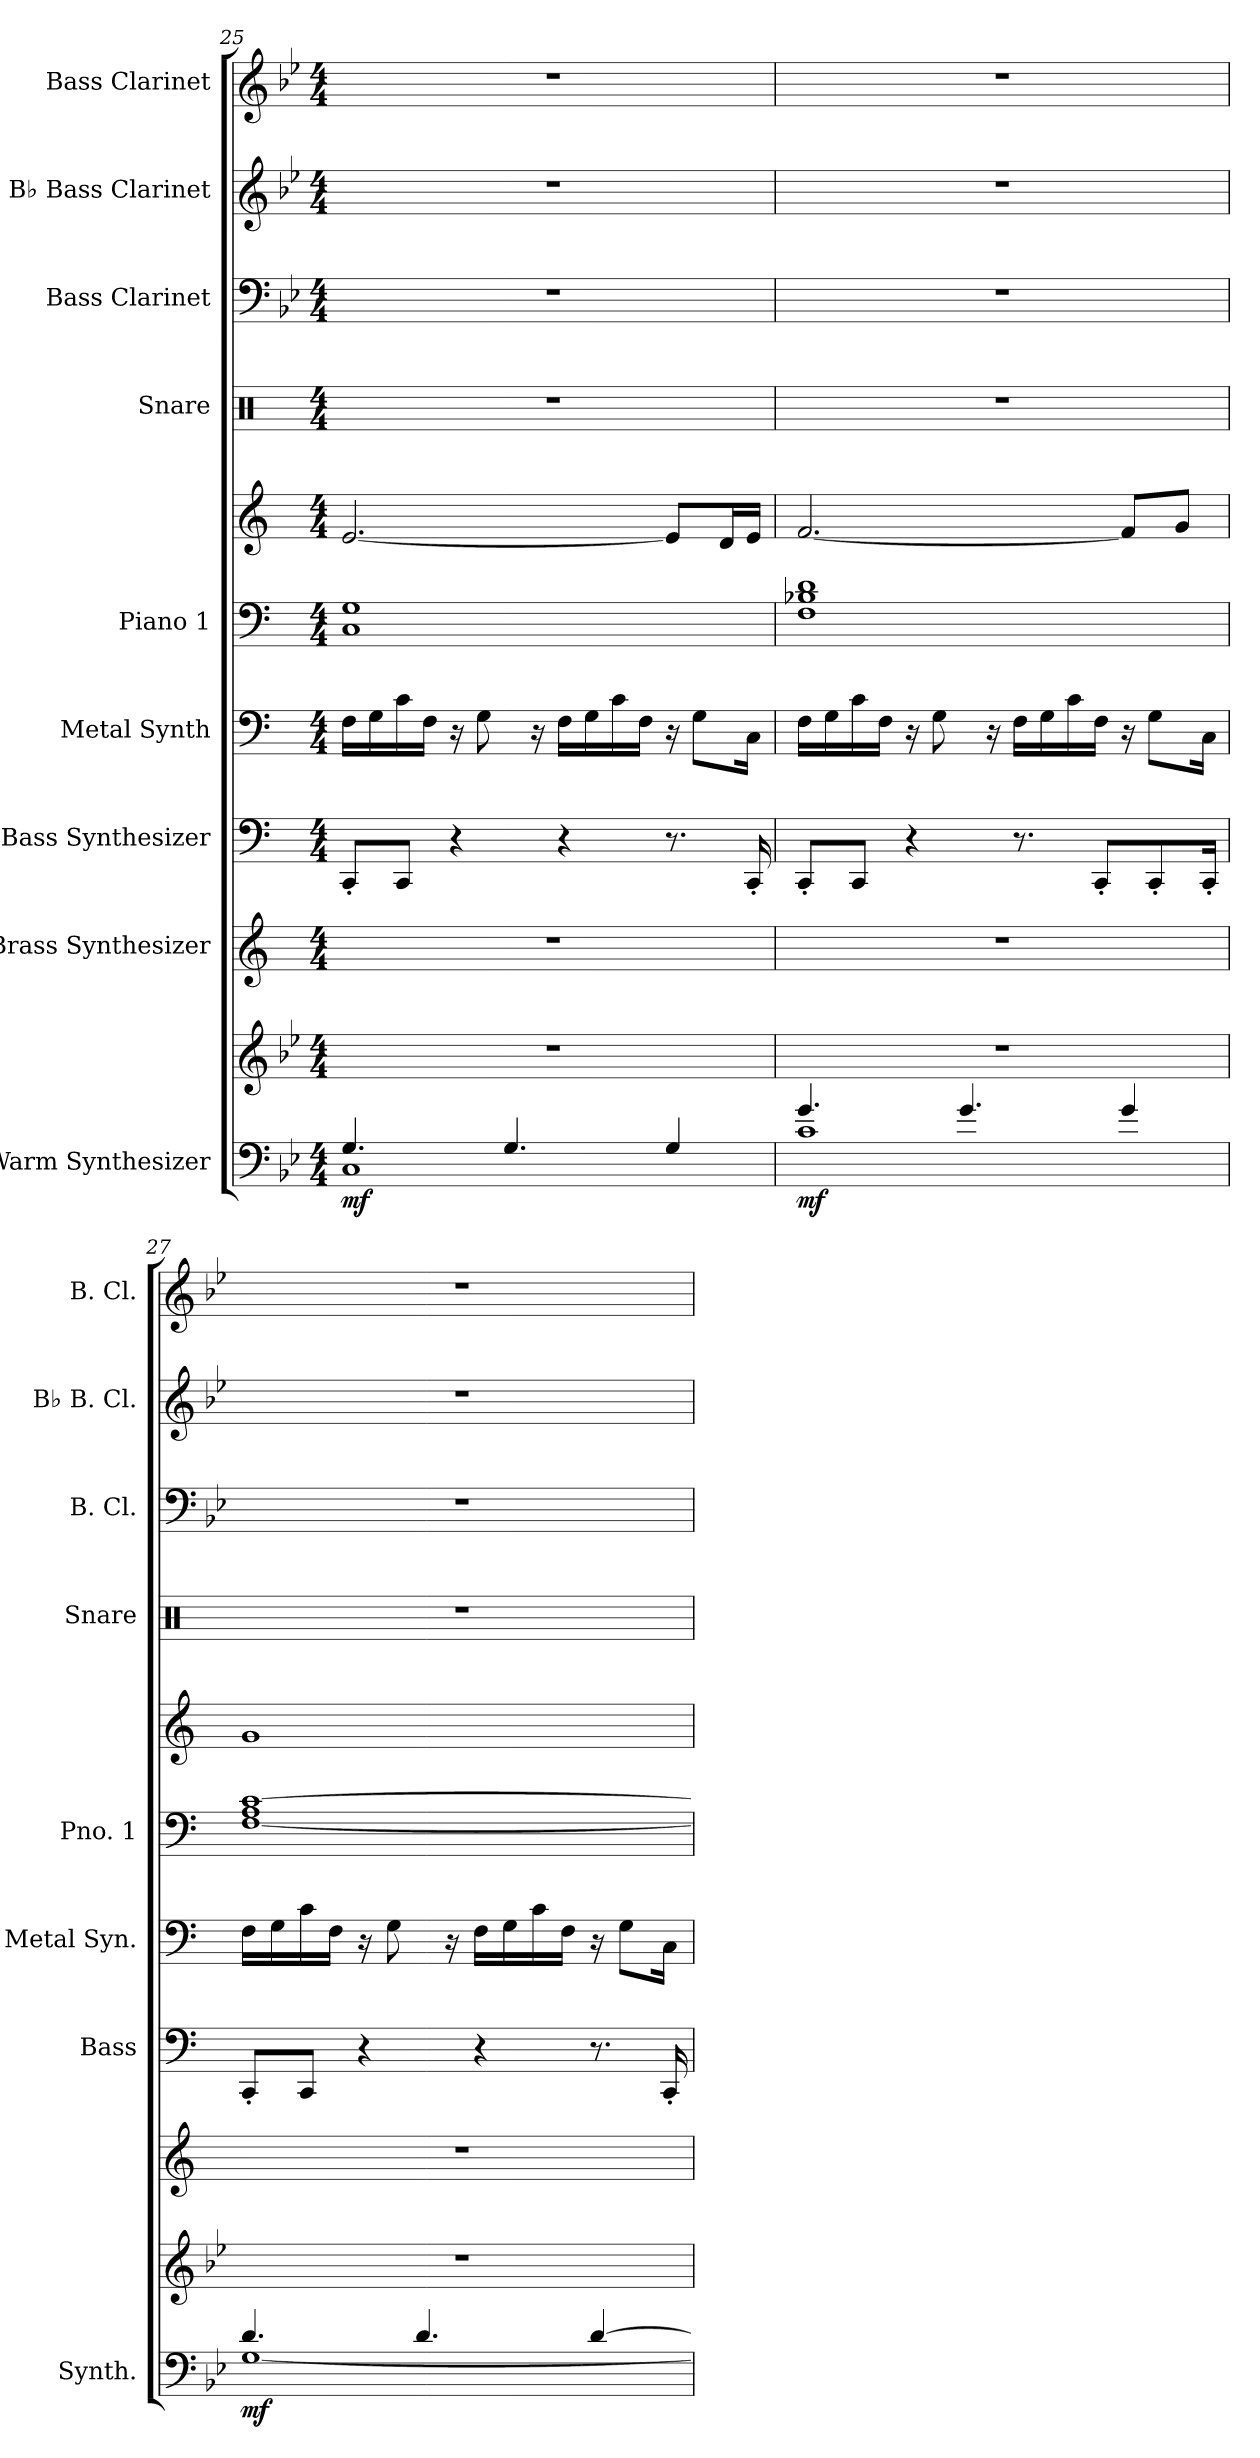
**kern	**kern	**dynam	**kern	**kern	**kern	**kern	**kern	**kern	**kern	**kern	**kern
*part9	*part9	*part9	*part8	*part7	*part6	*part5	*part5	*part4	*part3	*part2	*part1
*staff11	*staff10	*staff10/11	*staff9	*staff8	*staff7	*staff6	*staff5	*staff4	*staff3	*staff2	*staff1
*I"Warm Synthesizer	*	*	*I"Brass Synthesizer	*I"Bass Synthesizer	*I"Metal Synth	*I"Piano 1	*	*I"Snare	*I"Bass Clarinet	*I"B♭ Bass Clarinet	*I"Bass Clarinet
*I'Synth.	*	*	*	*I'Bass	*I'Metal Syn.	*I'Pno. 1	*	*I'Snare	*I'B. Cl.	*I'B♭ B. Cl.	*I'B. Cl.
*clefF4	*clefG2	*	*clefG2	*clefF4	*clefF4	*clefF4	*clefG2	*clefX	*clefF4	*clefG2	*clefG2
*	*	*	*	*	*	*	*	*	*ITrd1c2	*ITrd8c14	*ITrd8c14
*k[b-e-]	*k[b-e-]	*	*k[]	*k[]	*k[]	*k[]	*k[]	*k[]	*k[b-e-a-d-]	*k[b-e-]	*k[b-e-]
*M4/4	*M4/4	*	*M4/4	*M4/4	*M4/4	*M4/4	*M4/4	*M4/4	*M4/4	*M4/4	*M4/4
=25	=25	=25	=25	=25	=25	=25	=25	=25	=25	=25	=25
*^	*	*	*	*	*	*	*	*	*	*	*
!	!	!	!LO:DY:b=2	!	!	!	!	!	!	!	!	!
4.G/	1C	1r	mf	1r	8CC'/L	16F\LL	1C 1G	[2.e/	1r	1r	1r	1r
.	.	.	.	.	.	16G\	.	.	.	.	.	.
.	.	.	.	.	8CC/J	16c\	.	.	.	.	.	.
.	.	.	.	.	.	16F\JJ	.	.	.	.	.	.
.	.	.	.	.	4r	16r	.	.	.	.	.	.
.	.	.	.	.	.	8G\	.	.	.	.	.	.
4.G/	.	.	.	.	.	.	.	.	.	.	.	.
.	.	.	.	.	.	16r	.	.	.	.	.	.
.	.	.	.	.	4r	16F\LL	.	.	.	.	.	.
.	.	.	.	.	.	16G\	.	.	.	.	.	.
.	.	.	.	.	.	16c\	.	.	.	.	.	.
.	.	.	.	.	.	16F\JJ	.	.	.	.	.	.
4G/	.	.	.	.	8.r	16r	.	8e/L]	.	.	.	.
.	.	.	.	.	.	8G\L	.	.	.	.	.	.
.	.	.	.	.	.	.	.	16d/L	.	.	.	.
.	.	.	.	.	16CC'/	16C\Jk	.	16e/JJ	.	.	.	.
=26	=26	=26	=26	=26	=26	=26	=26	=26	=26	=26	=26	=26
!	!	!	!LO:DY:b=2	!	!	!	!	!	!	!	!	!
4.g/	1c	1r	mf	1r	8CC'/L	16F\LL	1F 1B-X 1d	[2.f/	1r	1r	1r	1r
.	.	.	.	.	.	16G\	.	.	.	.	.	.
.	.	.	.	.	8CC/J	16c\	.	.	.	.	.	.
.	.	.	.	.	.	16F\JJ	.	.	.	.	.	.
.	.	.	.	.	4r	16r	.	.	.	.	.	.
.	.	.	.	.	.	8G\	.	.	.	.	.	.
4.g/	.	.	.	.	.	.	.	.	.	.	.	.
.	.	.	.	.	.	16r	.	.	.	.	.	.
.	.	.	.	.	8.r	16F\LL	.	.	.	.	.	.
.	.	.	.	.	.	16G\	.	.	.	.	.	.
.	.	.	.	.	.	16c\	.	.	.	.	.	.
.	.	.	.	.	8CC'/L	16F\JJ	.	.	.	.	.	.
4g/	.	.	.	.	.	16r	.	8f/L]	.	.	.	.
.	.	.	.	.	8CC'/	8G\L	.	.	.	.	.	.
.	.	.	.	.	.	.	.	8g/J	.	.	.	.
.	.	.	.	.	16CC'/Jk	16C\Jk	.	.	.	.	.	.
=27	=27	=27	=27	=27	=27	=27	=27	=27	=27	=27	=27	=27
!	!	!	!LO:DY:b=2	!	!	!	!	!	!	!	!	!
4.d/	[1G	1r	mf	1r	8CC'/L	16F\LL	[<1F 1A [1c	1g	1r	1r	1r	1r
.	.	.	.	.	.	16G\	.	.	.	.	.	.
.	.	.	.	.	8CC/J	16c\	.	.	.	.	.	.
.	.	.	.	.	.	16F\JJ	.	.	.	.	.	.
.	.	.	.	.	4r	16r	.	.	.	.	.	.
.	.	.	.	.	.	8G\	.	.	.	.	.	.
4.d/	.	.	.	.	.	.	.	.	.	.	.	.
.	.	.	.	.	.	16r	.	.	.	.	.	.
.	.	.	.	.	4r	16F\LL	.	.	.	.	.	.
.	.	.	.	.	.	16G\	.	.	.	.	.	.
.	.	.	.	.	.	16c\	.	.	.	.	.	.
.	.	.	.	.	.	16F\JJ	.	.	.	.	.	.
[4d/	.	.	.	.	8.r	16r	.	.	.	.	.	.
.	.	.	.	.	.	8G\L	.	.	.	.	.	.
.	.	.	.	.	16CC'/	16C\Jk	.	.	.	.	.	.
*v	*v	*	*	*	*	*	*	*	*	*	*	*
=	=	=	=	=	=	=	=	=	=	=	=
*-	*-	*-	*-	*-	*-	*-	*-	*-	*-	*-	*-
